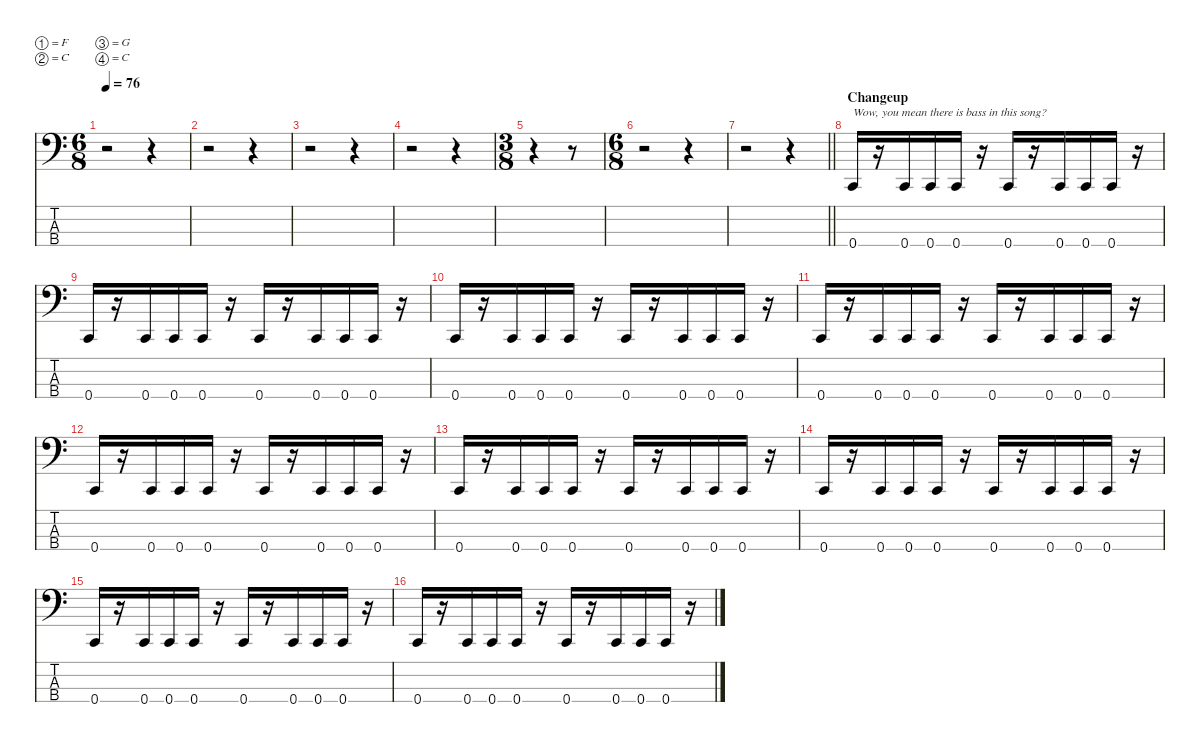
\defaultSystemsLayout 4
\hideDynamics
\bracketExtendMode nobrackets
\singleTrackTrackNamePolicy hidden
\multiTrackTrackNamePolicy hidden
\firstSystemTrackNameMode fullname
\firstSystemTrackNameOrientation horizontal
\otherSystemsTrackNameOrientation horizontal
\track ("Bass (arr. 4 string)" "el.bs.") {instrument electricbassfinger}
\staff {score tabs}
\tuning (F2 C2 G1 C1)
\ts (6 8)
\tempo 76
\clef f4
\ks c
r.2{dy f beam Down} r.4{beam Down} |
r.2{beam Down} r.4{beam Down} |
r.2{beam Down} r.4{beam Down} |
r.2{beam Down} r.4{beam Down} |
\ts (3 8)
\beaming (8 3)
r.4{beam Down} r.8{beam Down} |
\ts (6 8)
\beaming (8 3 3)
r.2{beam Down} r.4{beam Down} |
\barLineRight lightlight
r.2{beam Down} r.4{beam Down} |
\section ("" "Changeup")
0.4.16{txt "Wow, you mean there is bass in this song?" beam Up} r.16{beam Up} 0.4.16{beam Up} 0.4.16{beam Up} 0.4.16{beam Up} r.16{beam Up} 0.4.16{beam Up} r.16{beam Up} 0.4.16{beam Up} 0.4.16{beam Up} 0.4.16{beam Up} r.16{beam Up} |
0.4.16{beam Up} r.16{beam Up} 0.4.16{beam Up} 0.4.16{beam Up} 0.4.16{beam Up} r.16{beam Up} 0.4.16{beam Up} r.16{beam Up} 0.4.16{beam Up} 0.4.16{beam Up} 0.4.16{beam Up} r.16{beam Up} |
0.4.16{beam Up} r.16{beam Up} 0.4.16{beam Up} 0.4.16{beam Up} 0.4.16{beam Up} r.16{beam Up} 0.4.16{beam Up} r.16{beam Up} 0.4.16{beam Up} 0.4.16{beam Up} 0.4.16{beam Up} r.16{beam Up} |
0.4.16{beam Up} r.16{beam Up} 0.4.16{beam Up} 0.4.16{beam Up} 0.4.16{beam Up} r.16{beam Up} 0.4.16{beam Up} r.16{beam Up} 0.4.16{beam Up} 0.4.16{beam Up} 0.4.16{beam Up} r.16{beam Up} |
0.4.16{beam Up} r.16{beam Up} 0.4.16{beam Up} 0.4.16{beam Up} 0.4.16{beam Up} r.16{beam Up} 0.4.16{beam Up} r.16{beam Up} 0.4.16{beam Up} 0.4.16{beam Up} 0.4.16{beam Up} r.16{beam Up} |
0.4.16{beam Up} r.16{beam Up} 0.4.16{beam Up} 0.4.16{beam Up} 0.4.16{beam Up} r.16{beam Up} 0.4.16{beam Up} r.16{beam Up} 0.4.16{beam Up} 0.4.16{beam Up} 0.4.16{beam Up} r.16{beam Up} |
0.4.16{beam Up} r.16{beam Up} 0.4.16{beam Up} 0.4.16{beam Up} 0.4.16{beam Up} r.16{beam Up} 0.4.16{beam Up} r.16{beam Up} 0.4.16{beam Up} 0.4.16{beam Up} 0.4.16{beam Up} r.16{beam Up} |
0.4.16{beam Up} r.16{beam Up} 0.4.16{beam Up} 0.4.16{beam Up} 0.4.16{beam Up} r.16{beam Up} 0.4.16{beam Up} r.16{beam Up} 0.4.16{beam Up} 0.4.16{beam Up} 0.4.16{beam Up} r.16{beam Up} |
0.4.16{beam Up} r.16{beam Up} 0.4.16{beam Up} 0.4.16{beam Up} 0.4.16{beam Up} r.16{beam Up} 0.4.16{beam Up} r.16{beam Up} 0.4.16{beam Up} 0.4.16{beam Up} 0.4.16{beam Up} r.16{beam Up}
